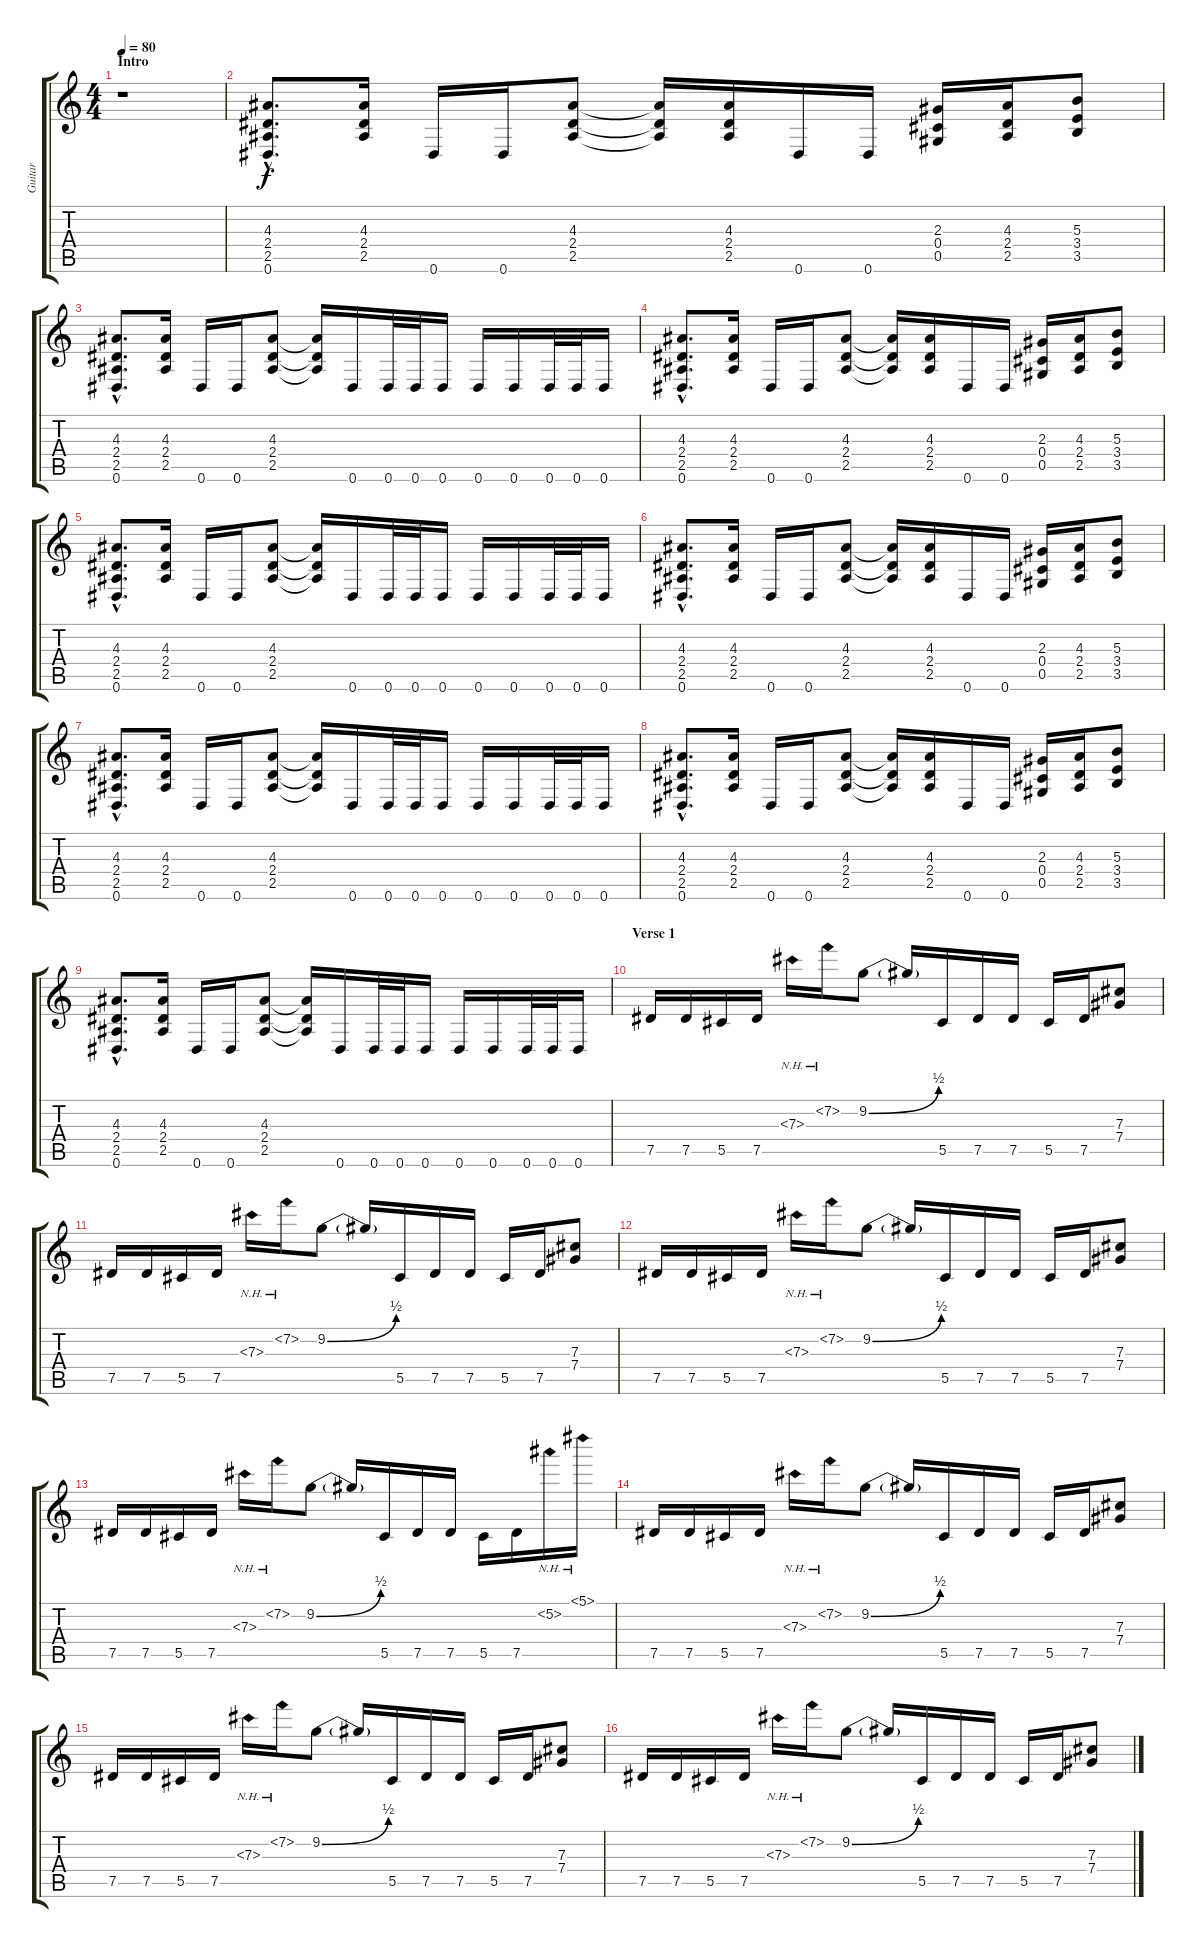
\track ("Guitar" "Guitar") {instrument distortionguitar}
\staff {score tabs}
\tuning (Eb4 Bb3 Gb3 Db3 Ab2 Eb2) {hide}
\ts (4 4)
\section ("" "Intro")
\tempo 80
\clef g2
\ks c
r.1{dy f instrument distortionguitar} |
(4.3{hac} 2.4{hac} 2.5{hac} 0.6{hac}).8{d} (4.3 2.4 2.5).16 0.6.16 0.6.16 (4.3 2.4 2.5).8 (4.3{t} 2.4{t} 2.5{t}).16 (4.3 2.4 2.5).16 0.6.16 0.6.16 (2.3 0.4 0.5).16 (4.3 2.4 2.5).16 (5.3 3.4 3.5).8 |
(4.3{hac} 2.4{hac} 2.5{hac} 0.6{hac}).8{d} (4.3 2.4 2.5).16 0.6.16 0.6.16 (4.3 2.4 2.5).8 (4.3{t} 2.4{t} 2.5{t}).16 0.6.16 0.6.32 0.6.32 0.6.16 0.6.16 0.6.16 0.6.32 0.6.32 0.6.16 |
(4.3{hac} 2.4{hac} 2.5{hac} 0.6{hac}).8{d} (4.3 2.4 2.5).16 0.6.16 0.6.16 (4.3 2.4 2.5).8 (4.3{t} 2.4{t} 2.5{t}).16 (4.3 2.4 2.5).16 0.6.16 0.6.16 (2.3 0.4 0.5).16 (4.3 2.4 2.5).16 (5.3 3.4 3.5).8 |
(4.3{hac} 2.4{hac} 2.5{hac} 0.6{hac}).8{d} (4.3 2.4 2.5).16 0.6.16 0.6.16 (4.3 2.4 2.5).8 (4.3{t} 2.4{t} 2.5{t}).16 0.6.16 0.6.32 0.6.32 0.6.16 0.6.16 0.6.16 0.6.32 0.6.32 0.6.16 |
(4.3{hac} 2.4{hac} 2.5{hac} 0.6{hac}).8{d} (4.3 2.4 2.5).16 0.6.16 0.6.16 (4.3 2.4 2.5).8 (4.3{t} 2.4{t} 2.5{t}).16 (4.3 2.4 2.5).16 0.6.16 0.6.16 (2.3 0.4 0.5).16 (4.3 2.4 2.5).16 (5.3 3.4 3.5).8 |
(4.3{hac} 2.4{hac} 2.5{hac} 0.6{hac}).8{d} (4.3 2.4 2.5).16 0.6.16 0.6.16 (4.3 2.4 2.5).8 (4.3{t} 2.4{t} 2.5{t}).16 0.6.16 0.6.32 0.6.32 0.6.16 0.6.16 0.6.16 0.6.32 0.6.32 0.6.16 |
(4.3{hac} 2.4{hac} 2.5{hac} 0.6{hac}).8{d} (4.3 2.4 2.5).16 0.6.16 0.6.16 (4.3 2.4 2.5).8 (4.3{t} 2.4{t} 2.5{t}).16 (4.3 2.4 2.5).16 0.6.16 0.6.16 (2.3 0.4 0.5).16 (4.3 2.4 2.5).16 (5.3 3.4 3.5).8 |
(4.3{hac} 2.4{hac} 2.5{hac} 0.6{hac}).8{d} (4.3 2.4 2.5).16 0.6.16 0.6.16 (4.3 2.4 2.5).8 (4.3{t} 2.4{t} 2.5{t}).16 0.6.16 0.6.32 0.6.32 0.6.16 0.6.16 0.6.16 0.6.32 0.6.32 0.6.16 |
\section ("" "Verse 1")
7.5.16 7.5.16 5.5.16 7.5.16 7.3{nh}.16 7.2{nh}.16 9.2{be (bend 0 0 60 2)}.8 9.2{t}.16 5.5.16 7.5.16 7.5.16 5.5.16 7.5.16 (7.3 7.4).8 |
7.5.16 7.5.16 5.5.16 7.5.16 7.3{nh}.16 7.2{nh}.16 9.2{be (bend 0 0 60 2)}.8 9.2{t}.16 5.5.16 7.5.16 7.5.16 5.5.16 7.5.16 (7.3 7.4).8 |
7.5.16 7.5.16 5.5.16 7.5.16 7.3{nh}.16 7.2{nh}.16 9.2{be (bend 0 0 60 2)}.8 9.2{t}.16 5.5.16 7.5.16 7.5.16 5.5.16 7.5.16 (7.3 7.4).8 |
7.5.16 7.5.16 5.5.16 7.5.16 7.3{nh}.16 7.2{nh}.16 9.2{be (bend 0 0 60 2)}.8 9.2{t}.16 5.5.16 7.5.16 7.5.16 5.5.16 7.5.16 5.2{nh}.16 5.1{nh}.16 |
7.5.16 7.5.16 5.5.16 7.5.16 7.3{nh}.16 7.2{nh}.16 9.2{be (bend 0 0 60 2)}.8 9.2{t}.16 5.5.16 7.5.16 7.5.16 5.5.16 7.5.16 (7.3 7.4).8 |
7.5.16 7.5.16 5.5.16 7.5.16 7.3{nh}.16 7.2{nh}.16 9.2{be (bend 0 0 60 2)}.8 9.2{t}.16 5.5.16 7.5.16 7.5.16 5.5.16 7.5.16 (7.3 7.4).8 |
7.5.16 7.5.16 5.5.16 7.5.16 7.3{nh}.16 7.2{nh}.16 9.2{be (bend 0 0 60 2)}.8 9.2{t}.16 5.5.16 7.5.16 7.5.16 5.5.16 7.5.16 (7.3 7.4).8
